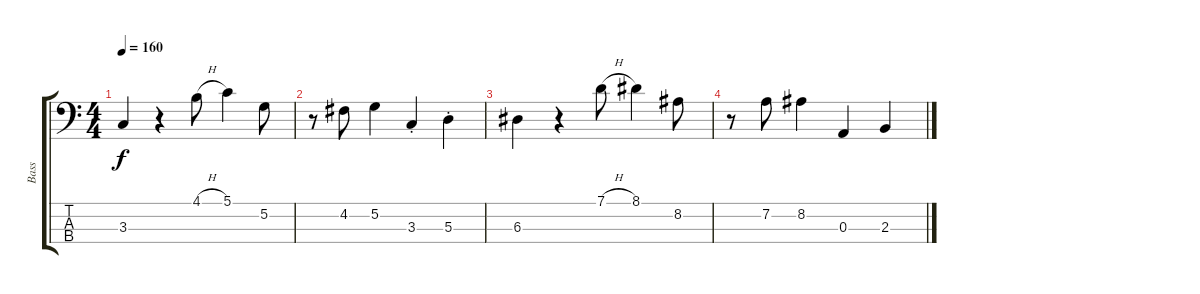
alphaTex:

\track ("Bass" "Bass") {instrument electricbassfinger}
\staff {score tabs}
\tuning (G2 D2 A1 E1) {hide}
\ts (4 4)
\tempo 160
\clef f4
\ks c
3.3.4{dy f} r.4 4.1{h}.8 5.1.4 5.2.8 |
r.8 4.2.8 5.2.4 3.3{st}.4 5.3{st}.4 |
6.3.4 r.4 7.1{h}.8 8.1.4 8.2.8 |
r.8 7.2.8 8.2.4 0.3.4 2.3.4
